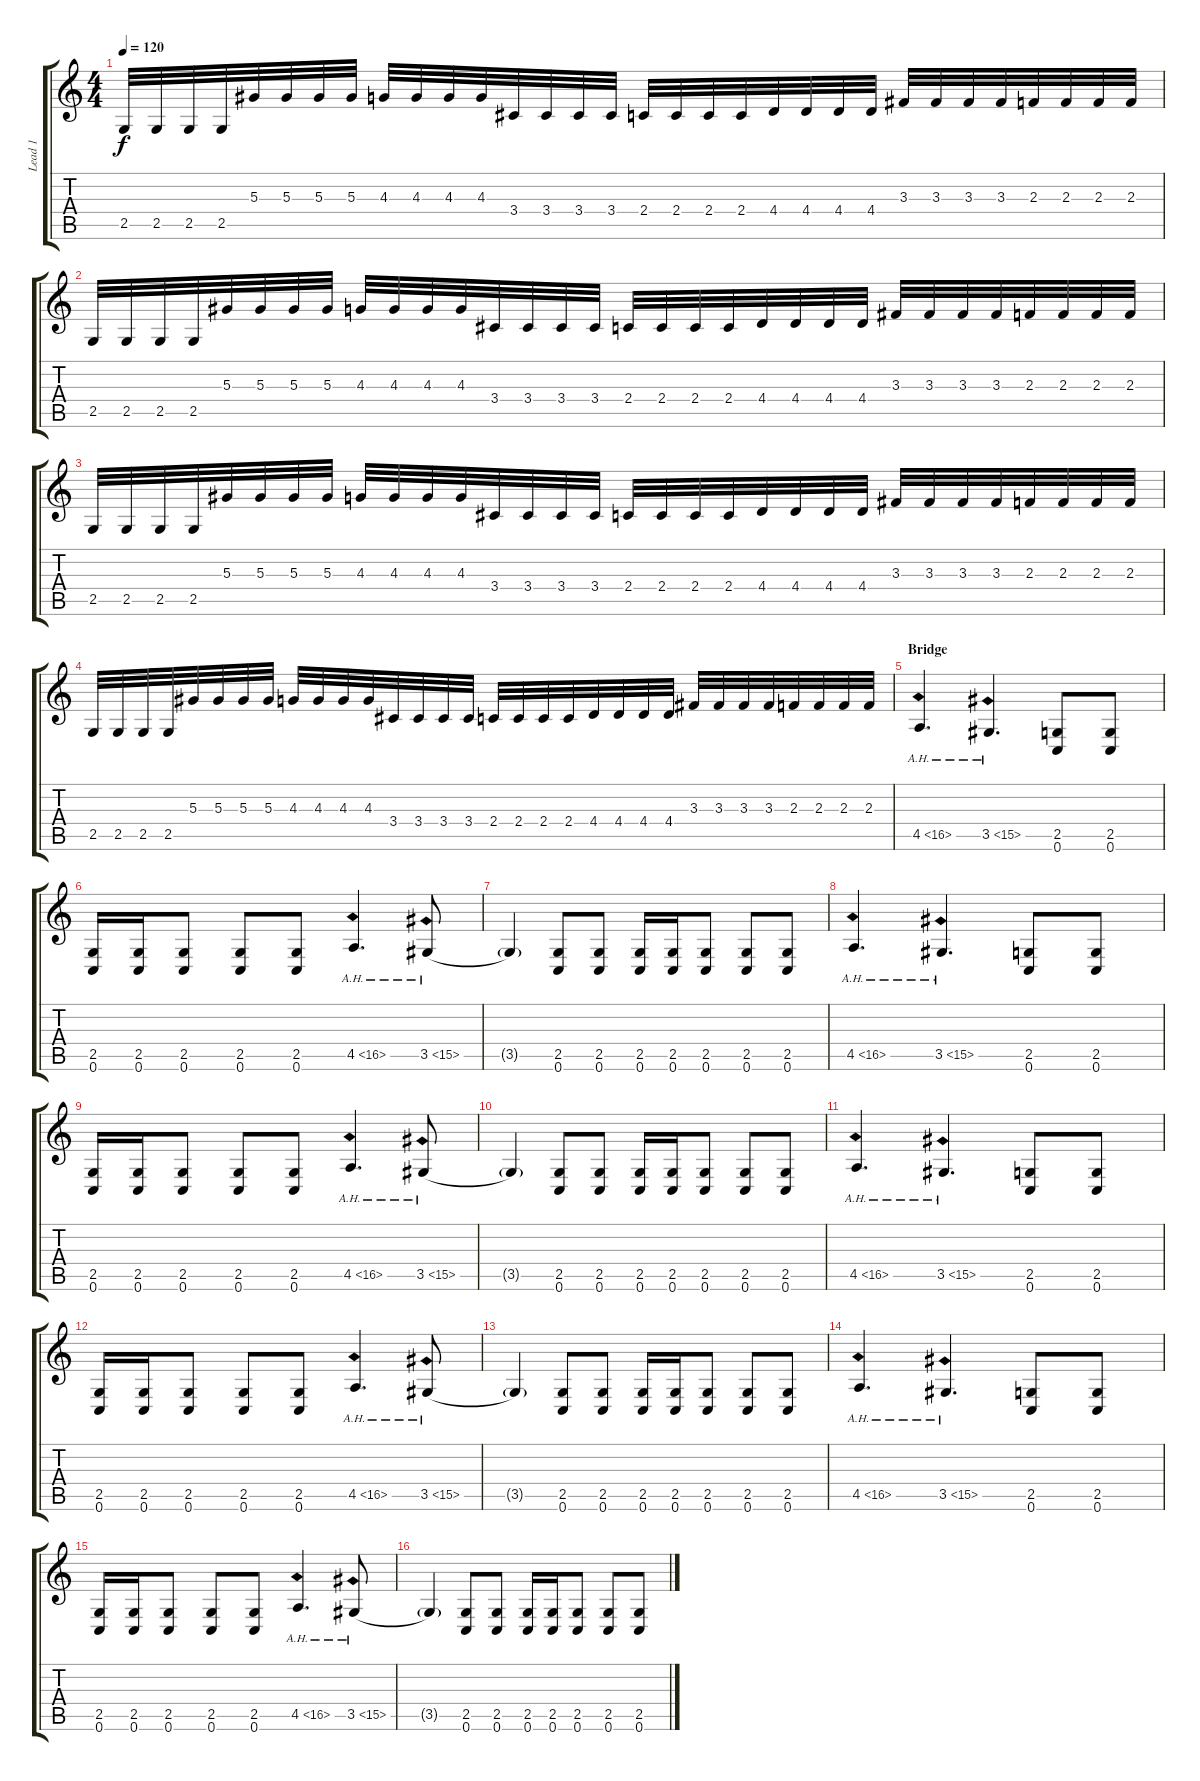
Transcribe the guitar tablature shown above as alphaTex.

\track ("Lead 1" "Lead 1") {instrument overdrivenguitar}
\staff {score tabs}
\tuning (C4 G3 Eb3 Bb2 F2 C2) {hide}
\ts (4 4)
\tempo 120
\clef g2
\ks c
2.5.32{dy f} 2.5.32 2.5.32 2.5.32 5.3.32 5.3.32 5.3.32 5.3.32 4.3.32 4.3.32 4.3.32 4.3.32 3.4.32 3.4.32 3.4.32 3.4.32 2.4.32 2.4.32 2.4.32 2.4.32 4.4.32 4.4.32 4.4.32 4.4.32 3.3.32 3.3.32 3.3.32 3.3.32 2.3.32 2.3.32 2.3.32 2.3.32 |
2.5.32 2.5.32 2.5.32 2.5.32 5.3.32 5.3.32 5.3.32 5.3.32 4.3.32 4.3.32 4.3.32 4.3.32 3.4.32 3.4.32 3.4.32 3.4.32 2.4.32 2.4.32 2.4.32 2.4.32 4.4.32 4.4.32 4.4.32 4.4.32 3.3.32 3.3.32 3.3.32 3.3.32 2.3.32 2.3.32 2.3.32 2.3.32 |
2.5.32 2.5.32 2.5.32 2.5.32 5.3.32 5.3.32 5.3.32 5.3.32 4.3.32 4.3.32 4.3.32 4.3.32 3.4.32 3.4.32 3.4.32 3.4.32 2.4.32 2.4.32 2.4.32 2.4.32 4.4.32 4.4.32 4.4.32 4.4.32 3.3.32 3.3.32 3.3.32 3.3.32 2.3.32 2.3.32 2.3.32 2.3.32 |
2.5.32 2.5.32 2.5.32 2.5.32 5.3.32 5.3.32 5.3.32 5.3.32 4.3.32 4.3.32 4.3.32 4.3.32 3.4.32 3.4.32 3.4.32 3.4.32 2.4.32 2.4.32 2.4.32 2.4.32 4.4.32 4.4.32 4.4.32 4.4.32 3.3.32 3.3.32 3.3.32 3.3.32 2.3.32 2.3.32 2.3.32 2.3.32 |
\section ("" "Bridge")
4.5{be (hold 0 0 60 0) ah 12}.4{d instrument guitarharmonics} 3.5{be (hold 0 0 60 0) ah 12}.4{d} (2.5 0.6).8{instrument overdrivenguitar} (2.5 0.6).8 |
(2.5 0.6).16 (2.5 0.6).16 (2.5 0.6).8 (2.5 0.6).8 (2.5 0.6).8 4.5{be (hold 0 0 60 0) ah 12}.4{d instrument guitarharmonics} 3.5{be (hold 0 0 60 0) ah 12}.8 |
3.5{t}.4 (2.5 0.6).8{instrument overdrivenguitar} (2.5 0.6).8 (2.5 0.6).16 (2.5 0.6).16 (2.5 0.6).8 (2.5 0.6).8 (2.5 0.6).8 |
4.5{be (hold 0 0 60 0) ah 12}.4{d instrument guitarharmonics} 3.5{be (hold 0 0 60 0) ah 12}.4{d} (2.5 0.6).8{instrument overdrivenguitar} (2.5 0.6).8 |
(2.5 0.6).16 (2.5 0.6).16 (2.5 0.6).8 (2.5 0.6).8 (2.5 0.6).8 4.5{be (hold 0 0 60 0) ah 12}.4{d instrument guitarharmonics} 3.5{be (hold 0 0 60 0) ah 12}.8 |
3.5{t}.4 (2.5 0.6).8{instrument overdrivenguitar} (2.5 0.6).8 (2.5 0.6).16 (2.5 0.6).16 (2.5 0.6).8 (2.5 0.6).8 (2.5 0.6).8 |
4.5{be (hold 0 0 60 0) ah 12}.4{d instrument guitarharmonics} 3.5{be (hold 0 0 60 0) ah 12}.4{d} (2.5 0.6).8{instrument overdrivenguitar} (2.5 0.6).8 |
(2.5 0.6).16 (2.5 0.6).16 (2.5 0.6).8 (2.5 0.6).8 (2.5 0.6).8 4.5{be (hold 0 0 60 0) ah 12}.4{d instrument guitarharmonics} 3.5{be (hold 0 0 60 0) ah 12}.8 |
3.5{t}.4 (2.5 0.6).8{instrument overdrivenguitar} (2.5 0.6).8 (2.5 0.6).16 (2.5 0.6).16 (2.5 0.6).8 (2.5 0.6).8 (2.5 0.6).8 |
4.5{be (hold 0 0 60 0) ah 12}.4{d instrument guitarharmonics} 3.5{be (hold 0 0 60 0) ah 12}.4{d} (2.5 0.6).8{instrument overdrivenguitar} (2.5 0.6).8 |
(2.5 0.6).16 (2.5 0.6).16 (2.5 0.6).8 (2.5 0.6).8 (2.5 0.6).8 4.5{be (hold 0 0 60 0) ah 12}.4{d instrument guitarharmonics} 3.5{be (hold 0 0 60 0) ah 12}.8 |
3.5{t}.4 (2.5 0.6).8{instrument overdrivenguitar} (2.5 0.6).8 (2.5 0.6).16 (2.5 0.6).16 (2.5 0.6).8 (2.5 0.6).8 (2.5 0.6).8
